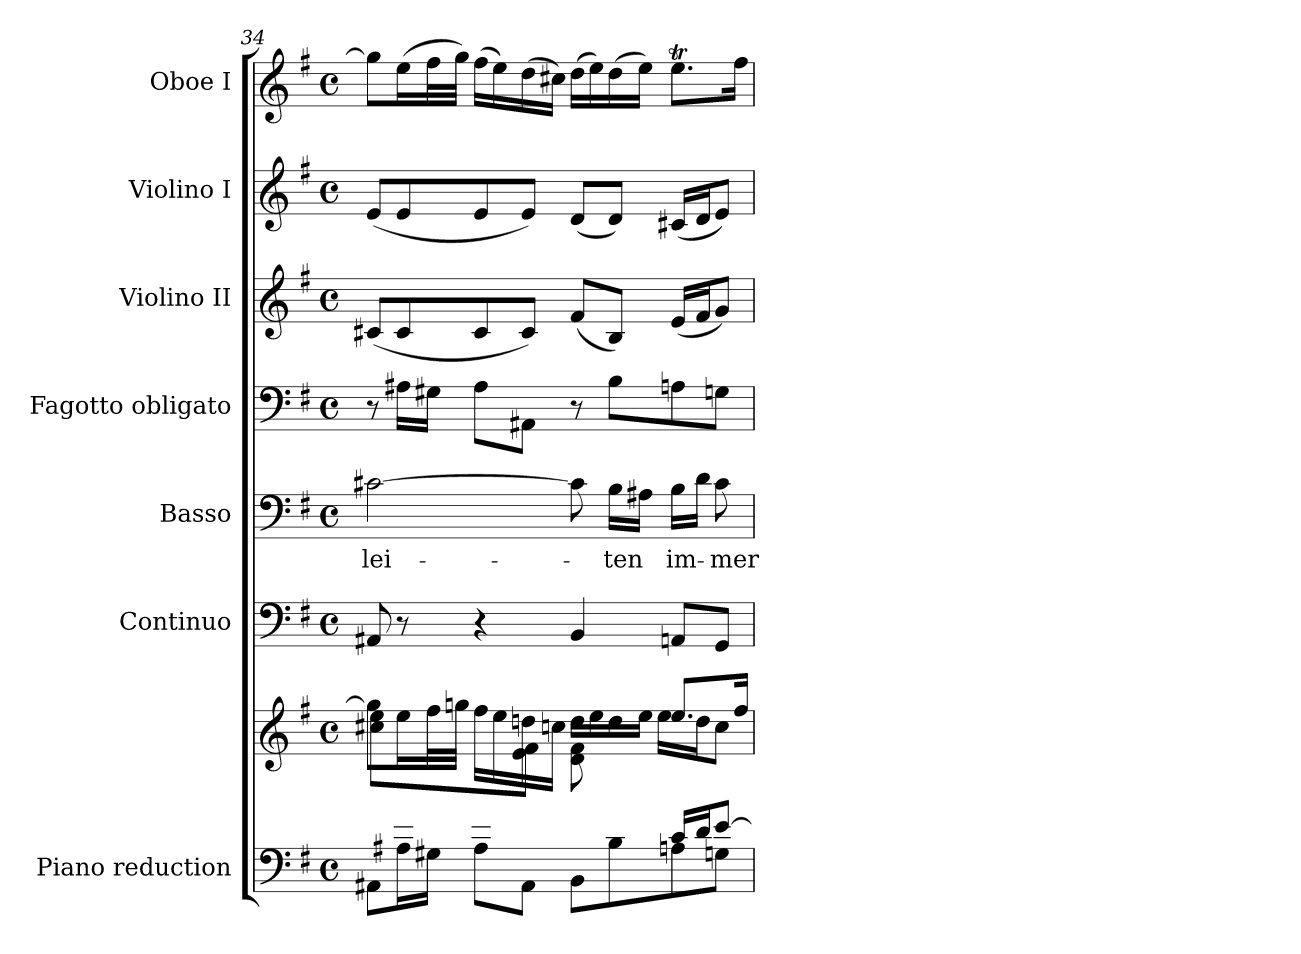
**kern	**kern	**kern	**kern	**text	**kern	**kern	**kern	**kern
*part7	*part7	*part6	*part5	*part5	*part4	*part3	*part2	*part1
*staff8	*staff7	*staff6	*staff5	*staff5	*staff4	*staff3	*staff2	*staff1
*I"Piano reduction	*	*I"Continuo	*I"Basso	*	*I"Fagotto obligato	*I"Violino II	*I"Violino I	*I"Oboe I
*I'Pno	*	*	*	*	*	*I'Vln	*I'Vln	*I'Ob
!!LO:PB:g=z
*clefF4	*clefG2	*clefF4	*clefF4	*	*clefF4	*clefG2	*clefG2	*clefG2
*k[f#]	*k[f#]	*k[f#]	*k[f#]	*	*k[f#]	*k[f#]	*k[f#]	*k[f#]
*M4/4	*M4/4	*M4/4	*M4/4	*	*M4/4	*M4/4	*M4/4	*M4/4
*met(c)	*met(c)	*met(c)	*met(c)	*	*met(c)	*met(c)	*met(c)	*met(c)
=34	=34	=34	=34	=34	=34	=34	=34	=34
*^	*^	*	*	*	*	*	*	*
*	*	*	*^	*	*	*	*	*	*	*
!	!	!	!	!	!	!	!LO:LY:b	!	!	!	!
8ryy	8AA#X\L	8gg\L]	2.ryy	8cc#X\ 8ee\L	8AA#X/	[2c#X\	lei-	8r	(<8c#X/L	(<8e/L	8gg\L]
8c#X/ 8e/	16A#X\L	16ee\L	.	4ryy	8r	.	.	16A#X\LL	8c#/	8e/	(>16ee\L
.	16G#X\JJ	32ff#\L	.	.	.	.	.	16G#X\JJ	.	.	32ff#\L
.	.	32ggn\JJJ	.	.	.	.	.	.	.	.	32gg\JJJ)
8c#/ 8e/	8A#\L	16ff#\LL	.	.	4r	.	.	8A#\L	8c#/	8e/	(>16ff#\LL
.	.	16ee\	.	.	.	.	.	.	.	.	16ee\)
4ryy	8AA#\J	16ddn\	.	8e\ 8f#\J	.	.	.	8AA#X\J	8c#/J)	8e/J)	(>16dd\
.	.	16cc\JJ	.	.	.	.	.	.	.	.	16cc#X\JJ)
.	8BB\L	16dd\LL	.	8d\ 8f#\L	4BB/	8c#\]	.	8r	(<8f#/L	(<8d/L	(>16dd\LL
.	.	16ee\	.	.	.	.	.	.	.	.	16ee\)
!	!	!	!	!	!	!	!LO:LY:b	!	!	!	!
8B/ 8d/J	8B\	16dd\	.	4.ryy	.	16B\LL	-ten	8B\L	8B/J)	8d/J)	(>16dd\
.	.	16ee\JJ	.	.	.	16A#X\JJ	.	.	.	.	16ee\JJ)
!	!	!	!	!	!	!	!LO:LY:b	!	!	!	!
16c#/LL	8An\	8.ee/L	16ee\LL	.	8AAn/L	16B\LL	im-	8An\	(<16e/LL	(<16c#X/LL	8.eeT\L
16d/J	.	.	16dd\J	.	.	16d\JJ	.	.	16f#/J	16d/J	.
!	!	!	!	!	!	!	!LO:LY:b	!	!	!	!
[8e/J	8Gn\J	.	8cc\J	.	8GG/J	8c#\	-mer-	8Gn\J	8g/J)	8e/J)	.
.	.	16ff#/Jk	.	.	.	.	.	.	.	.	16ff#\Jk
*v	*v	*	*	*	*	*	*	*	*	*	*
*	*v	*v	*v	*	*	*	*	*	*	*
=	=	=	=	=	=	=	=	=
*-	*-	*-	*-	*-	*-	*-	*-	*-
